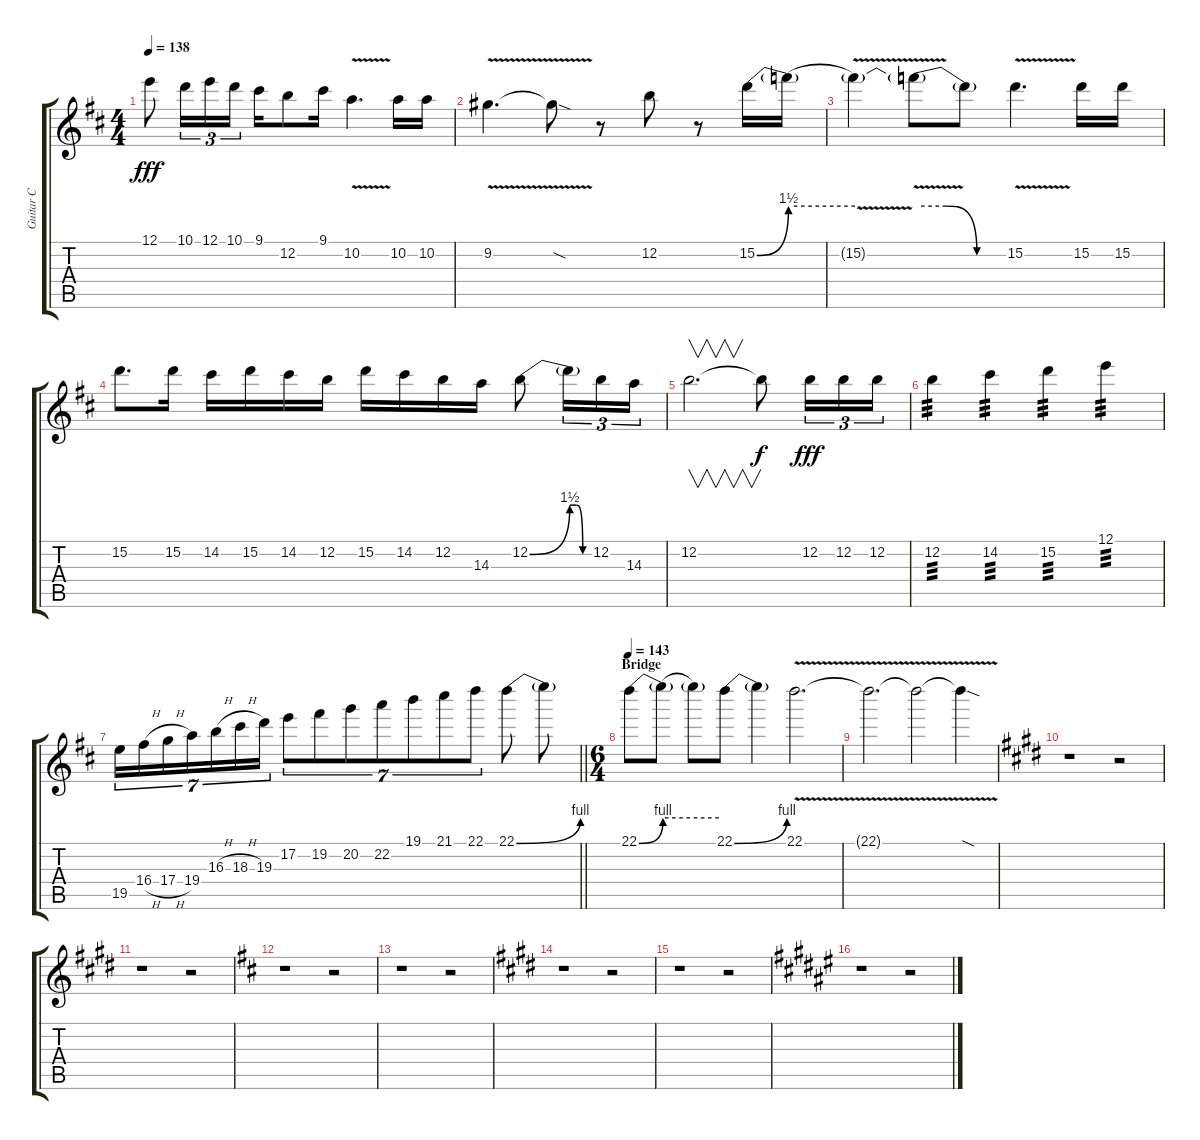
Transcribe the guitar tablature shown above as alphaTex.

\track ("Guitar C" "Guitar C") {instrument overdrivenguitar}
\staff {score tabs}
\tuning (E4 B3 G3 D3 A2 E2) {hide}
\ts (4 4)
\tempo 138
\clef g2
\ks d
12.1{t}.8{dy fff} 10.1.16{tu (3 2)} 12.1.16{tu (3 2)} 10.1.16{tu (3 2)} 9.1.16 12.2.8 9.1.16 10.2{v}.4{d} 10.2.16 10.2.16 |
9.2{v}.4{d} 9.2{sod t}.8 r.8 12.2.8 r.8 15.2{be (bend 0 0 60 6)}.16 15.2{be (hold 0 6 60 6) t}.16 |
15.2{v t}.4 15.2{be (custom 0 6 20 6 40 0 60 0) t}.8 15.2{t}.8 15.2{v}.4{d} 15.2.16 15.2.16 |
15.2.8{d} 15.2.16 14.2.16 15.2.16 14.2.16 12.2.16 15.2.16 14.2.16 12.2.16 14.3.16 12.2{be (bend 0 0 60 6)}.8 12.2{be (custom 0 6 20 6 40 0 60 0) t}.16{tu (3 2)} 12.2.16{tu (3 2)} 14.3.16{tu (3 2)} |
12.2.2{v d} 12.2{t}.8{dy f} 12.2.16{tu (3 2) dy fff} 12.2.16{tu (3 2)} 12.2.16{tu (3 2)} |
12.2.4{tp 3} 14.2.4{tp 3} 15.2.4{tp 3} 12.1.4{tp 3} |
\barLineRight lightlight
19.5.16{tu (7 4)} 16.4{h}.16{tu (7 4)} 17.4{h}.16{tu (7 4)} 19.4.16{tu (7 4)} 16.3{h}.16{tu (7 4)} 18.3{h}.16{tu (7 4)} 19.3.16{tu (7 4)} 17.2.8{tu (7 4)} 19.2.8{tu (7 4)} 20.2.8{tu (7 4)} 22.2.8{tu (7 4)} 19.1.8{tu (7 4)} 21.1.8{tu (7 4)} 22.1.8{tu (7 4)} 22.1{be (bend 0 0 60 4)}.8 22.1{t}.8 |
\ts (6 4)
\section ("" "Bridge")
\tempo 143
22.1{be (bend 0 0 60 4)}.8 22.1{be (hold 0 4 60 4) t}.8 22.1{t}.8 22.1{be (bend 0 0 60 4)}.8 22.1{t}.4 22.1{v}.2{d} |
22.1{v t}.2{d} 22.1{v t}.2 22.1{sod t}.4 |
\ks e
r.1 r.2 |
r.1 r.2 |
\ks d
r.1 r.2 |
r.1 r.2 |
\ks e
r.1 r.2 |
r.1 r.2 |
\ks f#
r.1 r.2
